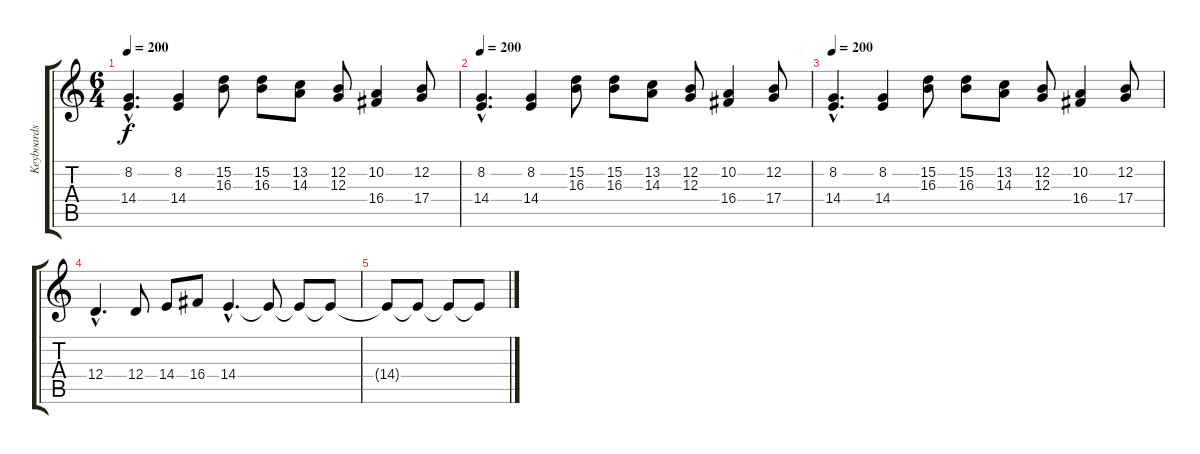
\track ("Keyboards" "Keyboards") {instrument stringensemble1}
\staff {score tabs}
\tuning (E4 B3 G3 D3 A2 E2) {hide}
\ts (6 4)
\tempo 200
\clef g2
\ks c
(8.2{hac} 14.4{hac}).4{d dy f volume 16 instrument electricgrandpiano} (8.2 14.4).4 (15.2 16.3).8 (15.2 16.3).8 (13.2 14.3).8 (12.2 12.3).8 (10.2 16.4).4 (12.2 17.4).8 |
\tempo 200
(8.2{hac} 14.4{hac}).4{d volume 16 instrument electricgrandpiano} (8.2 14.4).4 (15.2 16.3).8 (15.2 16.3).8 (13.2 14.3).8 (12.2 12.3).8 (10.2 16.4).4 (12.2 17.4).8 |
\tempo 200
(8.2{hac} 14.4{hac}).4{d volume 16 instrument electricgrandpiano} (8.2 14.4).4 (15.2 16.3).8 (15.2 16.3).8 (13.2 14.3).8 (12.2 12.3).8 (10.2 16.4).4 (12.2 17.4).8 |
12.4{hac}.4{d volume 16 instrument electricgrandpiano} 12.4.8 14.4.8 16.4.8 14.4{hac}.4{d} 14.4{t}.8 14.4{t}.8 14.4{t}.8 |
14.4{t}.8 14.4{t}.8 14.4{t}.8 14.4{t}.8
